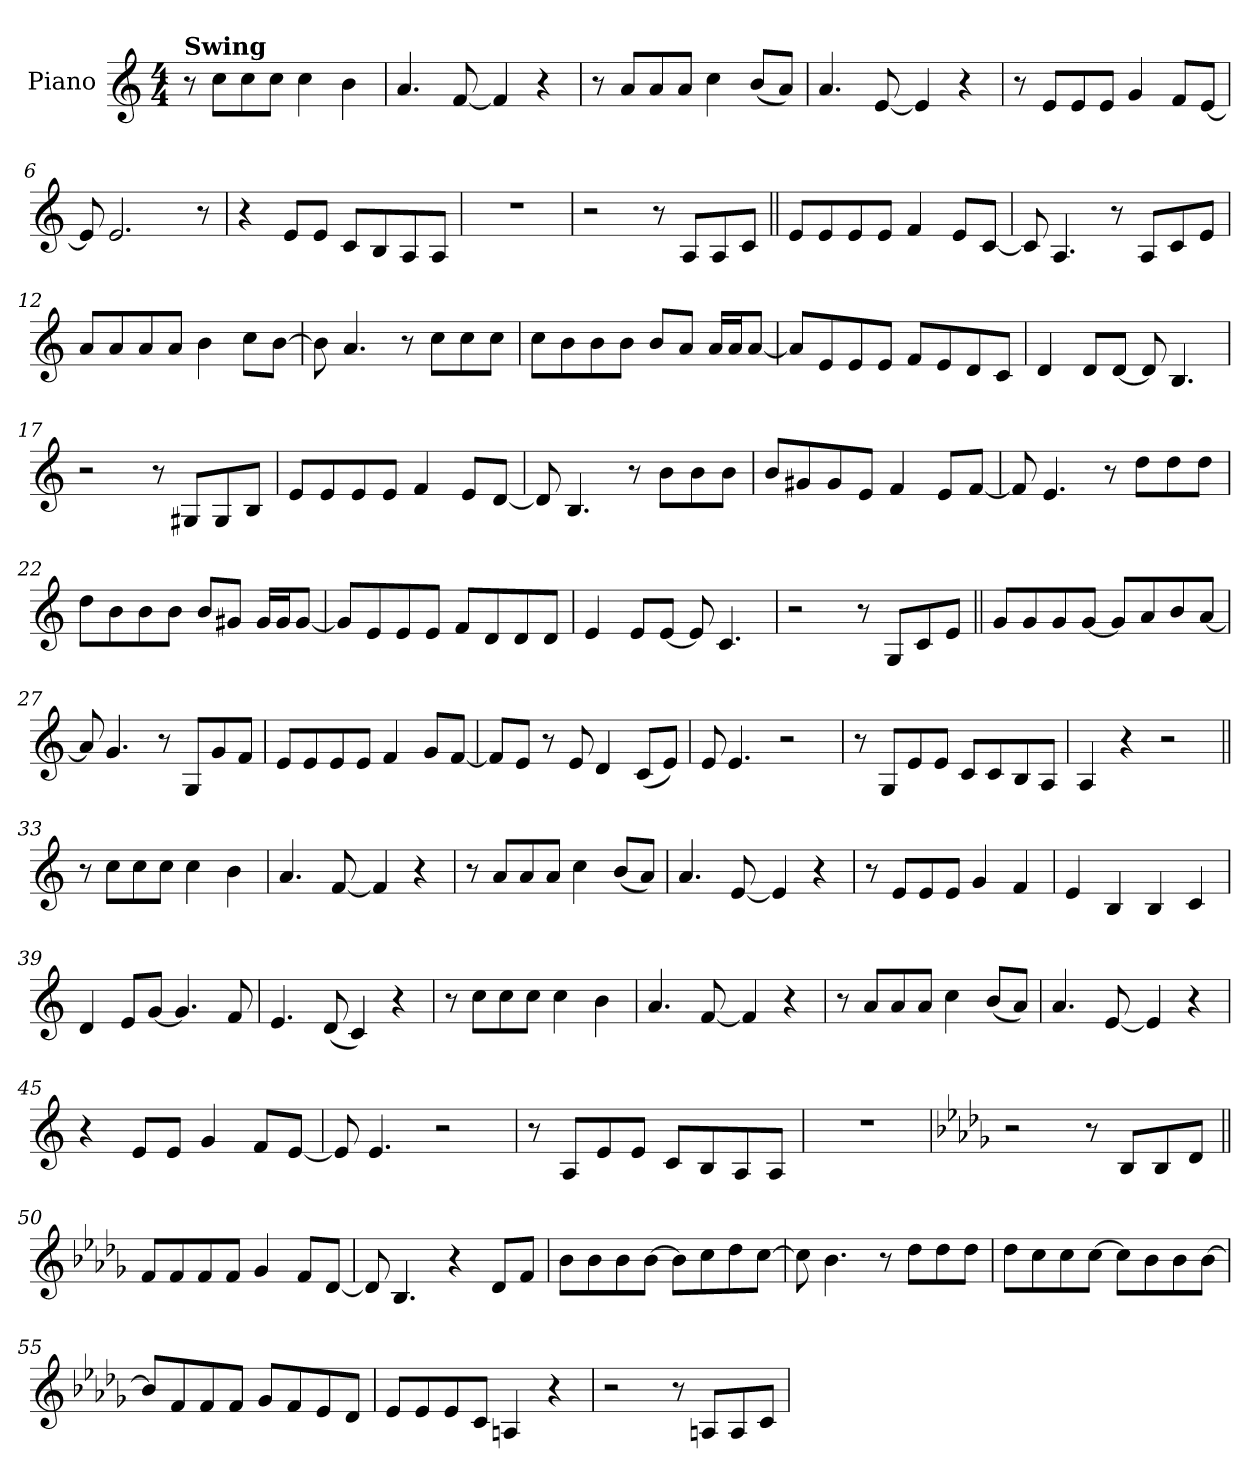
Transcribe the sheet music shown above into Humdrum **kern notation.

**kern
*part1
*staff1
*I"Piano
*I'Pno.
*clefG2
*k[]
*M4/4
=1
!LO:TX:B:t=Swing
8r
8ccL
8cc
8ccJ
4cc
4b
=2
4.a
[8f
4f]
4r
=3
8r
8aL
8a
8aJ
4cc
(<8bL
8aJ)
=4
4.a
[8e
4e]
4r
=5
8r
8eL
8e
8eJ
4g
8fL
[8eJ
=6
8e]
2.e
8r
=7
4r
8eL
8eJ
8cL
8B
8A
8AJ
=8
1r
=9
2r
8r
8AL
8A
8cJ
=10||
8eL
8e
8e
8eJ
4f
8eL
[8cJ
=11
8c]
4.A
8r
8AL
8c
8eJ
=12
8aL
8a
8a
8aJ
4b
8ccL
[8bJ
=13
8b]
4.a
8r
8ccL
8cc
8ccJ
=14
8ccL
8b
8b
8bJ
8bL
8aJ
16aLL
16aJ
[8aJ
=15
8aL]
8e
8e
8eJ
8fL
8e
8d
8cJ
=16
4d
8dL
[8dJ
8d]
4.B
=17
2r
8r
8G#XL
8G#
8BJ
=18
8eL
8e
8e
8eJ
4f
8eL
[8dJ
=19
8d]
4.B
8r
8bL
8b
8bJ
=20
8bL
8g#X
8g#
8eJ
4f
8eL
[8fJ
=21
8f]
4.e
8r
8ddL
8dd
8ddJ
=22
8ddL
8b
8b
8bJ
8bL
8g#XJ
16g#LL
16g#J
[8g#J
=23
8g#L]
8e
8e
8eJ
8fL
8d
8d
8dJ
=24
4e
8eL
[8eJ
8e]
4.c
=25
2r
8r
8GL
8c
8eJ
=26||
8gL
8g
8g
[8gJ
8gL]
8a
8b
[8aJ
=27
8a]
4.g
8r
8GL
8g
8fJ
=28
8eL
8e
8e
8eJ
4f
8gL
[8fJ
=29
8fL]
8eJ
8r
8e
4d
(<8cL
8eJ)
=30
8e
4.e
2r
=31
8r
8GL
8e
8eJ
8cL
8c
8B
8AJ
=32
4A
4r
2r
=33||
8r
8ccL
8cc
8ccJ
4cc
4b
=34
4.a
[8f
4f]
4r
=35
8r
8aL
8a
8aJ
4cc
(<8bL
8aJ)
=36
4.a
[8e
4e]
4r
=37
8r
8eL
8e
8eJ
4g
4f
=38
4e
4B
4B
4c
=39
4d
8eL
[8gJ
4.g]
8f
=40
4.e
(<8d
4c)
4r
=41
8r
8ccL
8cc
8ccJ
4cc
4b
=42
4.a
[8f
4f]
4r
=43
8r
8aL
8a
8aJ
4cc
(<8bL
8aJ)
=44
4.a
[8e
4e]
4r
=45
4r
8eL
8eJ
4g
8fL
[8eJ
=46
8e]
4.e
2r
=47
8r
8AL
8e
8eJ
8cL
8B
8A
8AJ
=48
1r
=49
*k[b-e-a-d-g-]
2r
8r
8B-L
8B-
8d-J
=50||
8fL
8f
8f
8fJ
4g-
8fL
[8d-J
=51
8d-]
4.B-
4r
8d-L
8fJ
=52
8b-L
8b-
8b-
[8b-J
8b-L]
8cc
8dd-
[8ccJ
=53
8cc]
4.b-
8r
8dd-L
8dd-
8dd-J
=54
8dd-L
8cc
8cc
[8ccJ
8ccL]
8b-
8b-
[8b-J
=55
8b-L]
8f
8f
8fJ
8g-L
8f
8e-
8d-J
=56
8e-L
8e-
8e-
8cJ
4An
4r
=57
2r
8r
8AnL
8A
8cJ
=
*-
